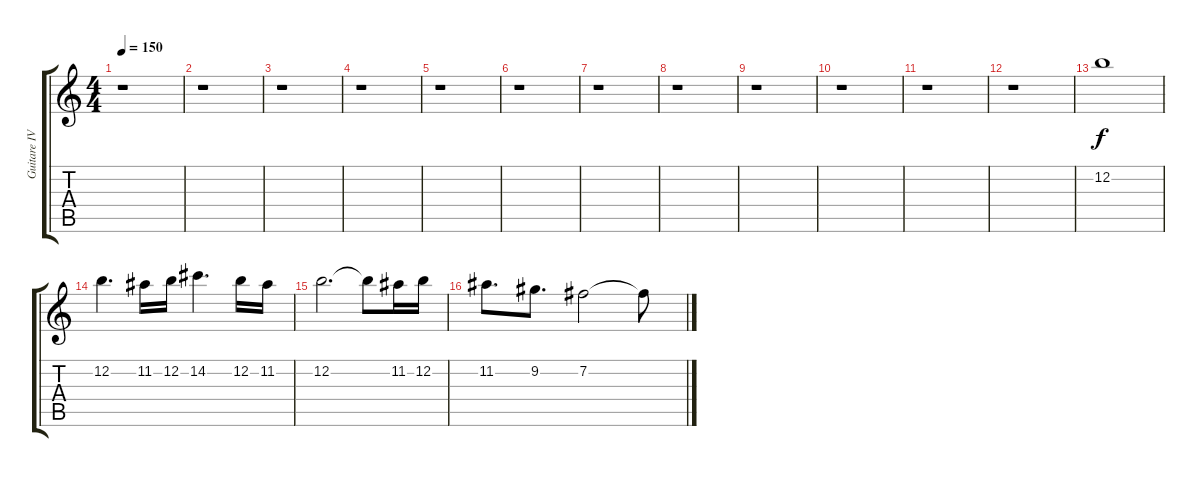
\track ("Guitare IV" "Guitare IV") {instrument electricguitarjazz}
\staff {score tabs}
\tuning (E4 B3 G3 D3 A2 E2) {hide}
\ts (4 4)
\tempo 150
\clef g2
\ks c
r.1{dy f} |
r.1 |
r.1 |
r.1 |
r.1 |
r.1 |
r.1 |
r.1 |
r.1 |
r.1 |
r.1 |
r.1 |
12.2.1 |
12.2.4{d} 11.2.16 12.2.16 14.2.4{d} 12.2.16 11.2.16 |
12.2.2{d} 12.2{t}.8 11.2.16 12.2.16 |
11.2.8{d} 9.2.8{d} 7.2.2 7.2{t}.8
